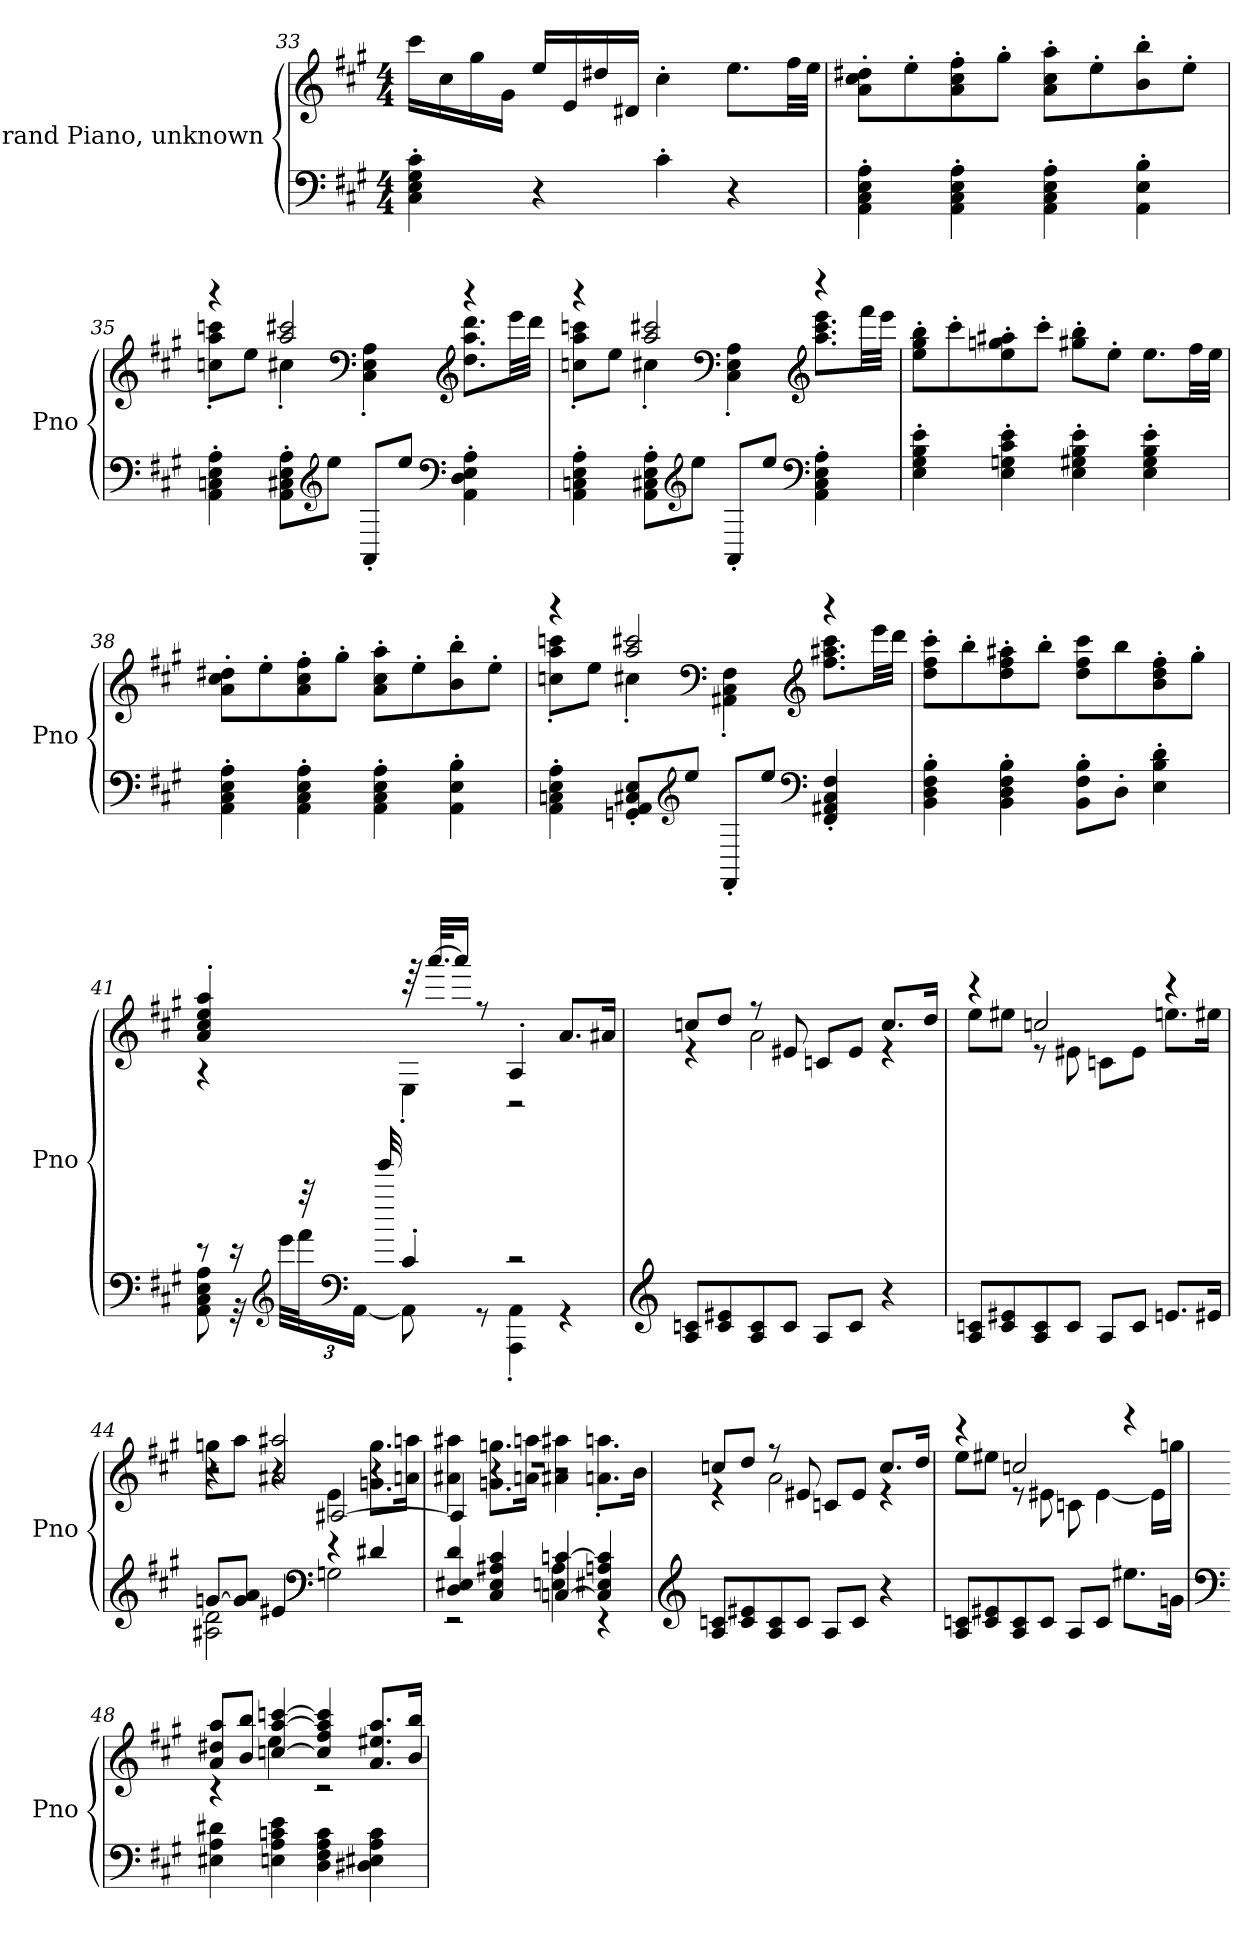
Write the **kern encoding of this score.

**kern	**kern
*part1	*part1
*staff2	*staff1
*I"Grand Piano, unknown	*
*I'Pno	*
*clefF4	*clefG2
*k[f#c#g#]	*k[f#c#g#]
*M4/4	*M4/4
=33	=33
4C#\' 4E\' 4G#\' 4c#\'	16ccc#\LL
.	16cc#\
.	16gg#\
.	16g#\JJ
4r	16ee/LL
.	16e/
.	16dd#X/
.	16d#X/JJ
4c#'\	4cc#'\
4r	8.ee\L
.	32ff#\LL
.	32ee\JJJ
=34	=34
4AA\' 4C#\' 4E\' 4A\'	8a\' 8cc#\' 8dd#X\'L
.	8ee'\
4AA\' 4C#\' 4E\' 4A\'	8a\' 8cc#\' 8ff#\'
.	8gg#'\J
4AA\' 4C#\' 4E\' 4A\'	8a\' 8cc#\' 8aa\'L
.	8ee'\
4AA\' 4E\' 4B\'	8b\' 8bb\'
.	8ee'\J
!!LO:LB:g=z
=35	=35
*	*^
4AA\' 4Cn\' 4E\' 4A\'	4r	8ccn\' 8aa\' 8cccn\'L
.	.	8ee\J
8AA\' 8C#X\' 8E\' 8A\'L	2aa/ 2ccc#X/	4cc#X'\
*clefG2	*	*
8ee\J	.	.
*	*clefF4	*
8AA'/L	.	4C#\' 4E\' 4A\'
8ee/J	.	.
*clefF4	*clefG2	*
4AA\' 4D\' 4E\' 4A\'	4r	8.dd\ 8.aa\ 8.ddd\L
.	.	32eee\LL
.	.	32ddd\JJJ
=36	=36	=36
4AA\' 4Cn\' 4E\' 4A\'	4r	8ccn\' 8aa\' 8cccn\'L
.	.	8ee\J
8AA\' 8C#X\' 8E\' 8A\'L	2aa/ 2ccc#X/	4cc#X'\
*clefG2	*	*
8ee\J	.	.
*	*clefF4	*
8AA'/L	.	4C#\' 4E\' 4A\'
8ee/J	.	.
*clefF4	*clefG2	*
4AA\' 4C#\' 4E\' 4A\'	4r	8.aa\ 8.ccc#\ 8.eee\L
.	.	32fff#\LL
.	.	32eee\JJJ
*	*v	*v
=37	=37
4E\' 4G#\' 4B\' 4e\'	8ee\' 8gg#\' 8bb\'L
.	8ccc#'\
4E\' 4Gn\' 4c#\' 4e\'	8ee\' 8ggn\' 8aa#X\'
.	8ccc#'\J
4E\' 4G#X\' 4B\' 4e\'	8gg#X\' 8bb\'L
.	8ee'\J
4E\' 4G#\' 4B\' 4e\'	8.ee\L
.	32ff#\LL
.	32ee\JJJ
!!LO:LB:g=z
=38	=38
4AA\' 4C#\' 4E\' 4A\'	8a\' 8cc#\' 8dd#X\'L
.	8ee'\
4AA\' 4C#\' 4E\' 4A\'	8a\' 8cc#\' 8ff#\'
.	8gg#'\J
4AA\' 4C#\' 4E\' 4A\'	8a\' 8cc#\' 8aa\'L
.	8ee'\
4AA\' 4E\' 4B\'	8b\' 8bb\'
.	8ee'\J
=39	=39
*	*^
4AA\' 4Cn\' 4E\' 4A\'	4r	8ccn\' 8aa\' 8cccn\'L
.	.	8ee\J
8GGn/' 8AA/' 8C#X/' 8E/'L	2aa/ 2ccc#X/	4cc#X'\
*clefG2	*	*
8ee/J	.	.
*	*clefF4	*
8FF#'/L	.	4AA#X\' 4C#\' 4F#\'
8ee/J	.	.
*clefF4	*clefG2	*
4FF#/' 4AA#X/' 4C#/' 4F#/'	4r	8.ff#\ 8.aa#X\ 8.ccc#\L
.	.	32eee\LL
.	.	32ddd\JJJ
*	*v	*v
=40	=40
4BB\' 4D\' 4F#\' 4B\'	8dd\' 8ff#\' 8ccc#\'L
.	8bb'\
4BB\' 4D\' 4F#\' 4B\'	8dd\' 8ff#\' 8aa#X\'
.	8bb'\J
8BB\' 8F#\' 8B\'L	8dd\ 8ff#\ 8ccc#\L
8D'\J	8bb\
4E\' 4B\' 4d\'	8b\' 8dd\' 8ff#\'
.	8gg#'\J
!!LO:LB:g=z
=41	=41
*^	*^
8r	8AA\ 8C#\ 8E\ 8A\	4a/' 4cc#/' 4ee/' 4aa/'	4r
16r	32r	.	.
*clefG2	*	*	*
.	32eee\LLL	.	.
*	*Xbrackettup	*	*
32r	48fff#\J	.	.
*clefF4	*	*	*
.	[24AA\JJ	.	.
32ggg#/	.	.	.
4c#'/	8AA\]	64r	4E'\
.	.	[32.aaa/KLL	.
.	.	16aaa/JJ]	.
.	8r	8r	.
2r	4AAA\' 4AA\'	4A'/	2r
.	4r	8.a/L	.
.	.	16a#X/Jk	.
*v	*v	*	*
=42	=42	=42
*clefG2	*	*
8A/ 8cn/L	8ccn/L	4r
8c/ 8e#X/	8dd/J	.
8A/ 8c/	8r	2a\
8c/J	8e#X/	.
8A/L	8cn/L	.
8c/J	8e#/J	.
4r	8.cc/L	4r
.	16dd/Jk	.
!!LO:PB:g=z	!!
=43	=43	=43
8A/ 8cn/L	4r	8ee\L
8c/ 8e#X/	.	8ee#X\J
8A/ 8c/	2ccn/	8r
8c/J	.	8e#X\
8A/L	.	8cn\L
8c/J	.	8e#\J
8.en/L	4r	8.een\L
16e#X/Jk	.	16ee#X\Jk
=44	=44	=44
*^	*	*^
[8gn/L	2A#X\ 2d\	4r	8ggn\L	2r
8g/] 8a/J	.	.	8aa\J	.
4e#X/	.	2a#X/ 2aa#X/	4r	.
*clefF4	*	*	*	*
4r	2Gn\	.	4e\	[2A#X/
4d#X/	.	4r	8.gn\ 8.gg\L	.
.	.	.	16an\ 16aan\Jk	.
=45	=45	=45	=45	=45
4D/ 4E#X/ 4d/	2r	1r	4a#X\ 4aa#X\	4A#/]
4C#/ 4E#/ 4A#X/ 4c#/	.	.	8.gn\ 8.ggn\L	4r
.	.	.	16an\ 16aan\Jk	.
[4Cn/ [4cn/	4En\ 4A#\	.	4a#X\ 4aa#X\	2r
4C/] 4E#X/ 4An/ 4c/]	4r	.	8.an\' 8.aan\'L	.
.	.	.	16b\Jk	.
*v	*v	*	*	*
*	*v	*v	*v
!!LO:LB:g=z
=46	=46
*clefG2	*
*	*^
8A/ 8cn/L	8ccn/L	4r
8c/ 8e#X/	8dd/J	.
8A/ 8c/	8r	2a\
8c/J	8e#X/	.
8A/L	8cn/L	.
8c/J	8e#/J	.
4r	8.cc/L	4r
.	16dd/Jk	.
=47	=47	=47
8A/ 8cn/L	4r	8ee\L
8c/ 8e#X/	.	8ee#X\J
8A/ 8c/	2ccn/	8r
8c/J	.	8e#X\
8A/L	.	8cn\
8c/J	.	[4e#\
8.ee#X\L	4r	.
.	.	16e#\LL]
16gn\Jk	.	16ggn\JJ
=48	=48	=48
*clefF4	*	*
4E#X\ 4A\ 4d#X\	8a/ 8dd#X/ 8aa/L	4r
.	8b/ 8bb/J	.
4En\ 4A\ 4cn\ 4e\	[4ccn/ [4aa/ [4cccn/	4ee\
4D\ 4F#\ 4A\ 4c\	4cc/] 4ff#/ 4aa/] 4ccc/]	2r
4D#X\ 4E#X\ 4A\ 4c\	8.a/ 8.ee#X/ 8.aa/L	.
.	16b/ 16bb/Jk	.
*	*v	*v
=	=
*-	*-
